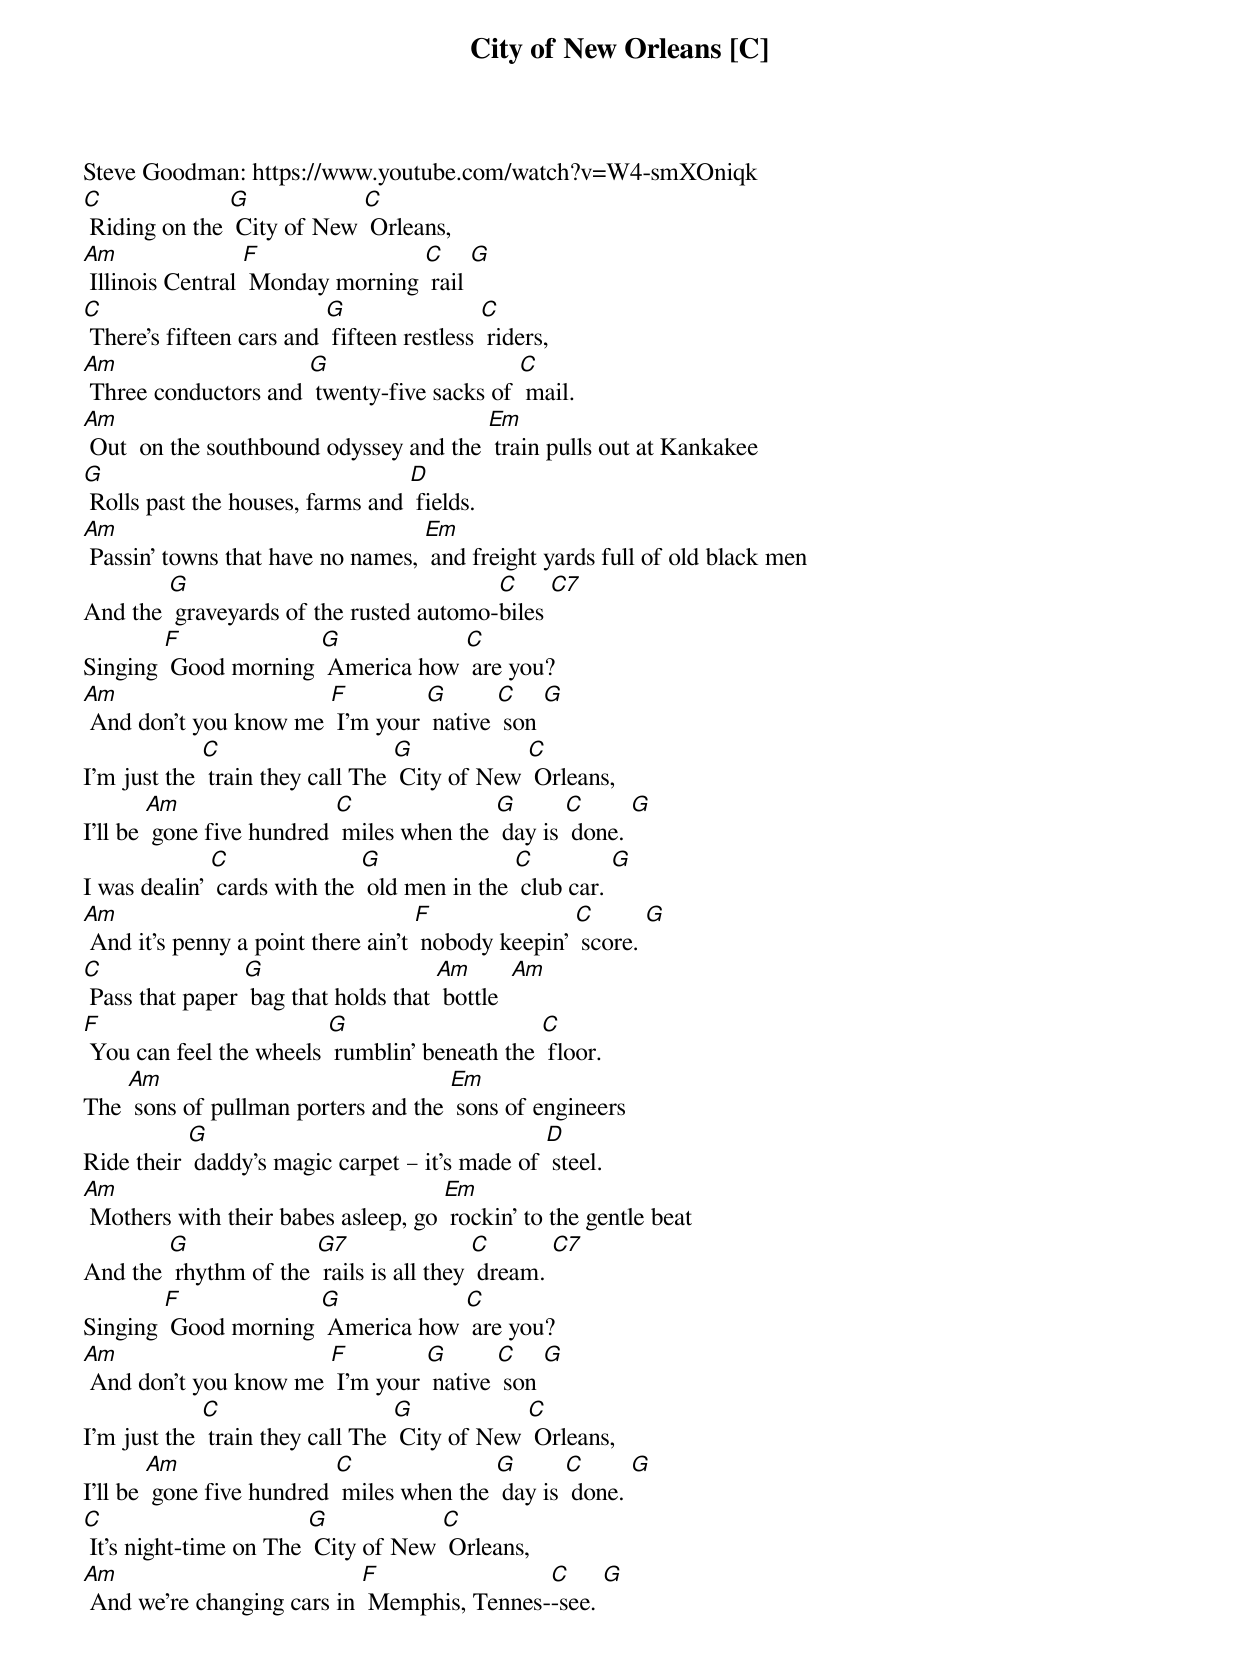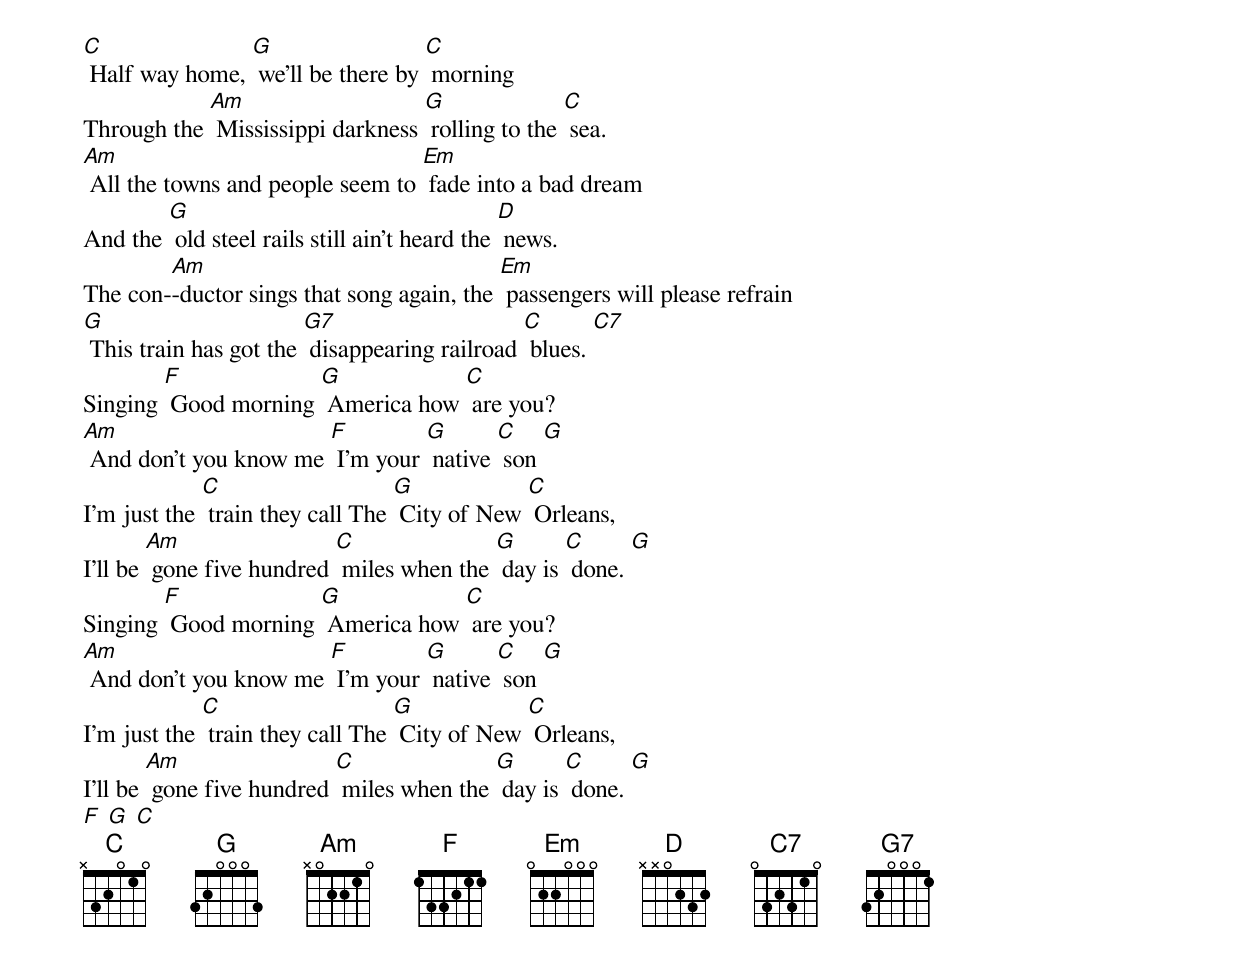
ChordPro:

{t: City of New Orleans [C] }
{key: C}
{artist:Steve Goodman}
Steve Goodman: https://www.youtube.com/watch?v=W4-smXOniqk
{c: }
[C] Riding on the [G] City of New [C] Orleans,
[Am] Illinois Central [F] Monday morning [C] rail [G]
[C] There’s fifteen cars and [G] fifteen restless [C] riders,
[Am] Three conductors and [G] twenty-five sacks of [C] mail.
[Am] Out  on the southbound odyssey and the [Em] train pulls out at Kankakee
[G] Rolls past the houses, farms and [D] fields.
[Am] Passin' towns that have no names, [Em] and freight yards full of old black men
And the [G] graveyards of the rusted automo-[C]biles [C7]
{c: }
Singing [F] Good morning [G] America how [C] are you?
[Am] And don't you know me [F] I'm your [G] native [C] son [G]
I'm just the [C] train they call The [G] City of New [C] Orleans,
I'll be [Am] gone five hundred [C] miles when the [G] day is [C] done. [G]
{c: }
I was dealin' [C] cards with the [G] old men in the [C] club car. [G]
[Am] And it’s penny a point there ain't [F] nobody keepin' [C] score. [G]
[C] Pass that paper [G] bag that holds that [Am] bottle  [Am]
[F] You can feel the wheels [G] rumblin' beneath the [C] floor.
{c: }
The [Am] sons of pullman porters and the [Em] sons of engineers
Ride their [G] daddy’s magic carpet – it’s made of [D] steel.
[Am] Mothers with their babes asleep, go [Em] rockin' to the gentle beat
And the [G] rhythm of the [G7] rails is all they [C] dream. [C7]
{c: }
Singing [F] Good morning [G] America how [C] are you?
[Am] And don't you know me [F] I'm your [G] native [C] son [G]
I'm just the [C] train they call The [G] City of New [C] Orleans,
I'll be [Am] gone five hundred [C] miles when the [G] day is [C] done. [G]
{c: }
[C] It’s night-time on The [G] City of New [C] Orleans,
[Am] And we’re changing cars in [F] Memphis, Tennes-[C]-see. [G]
[C] Half way home, [G] we'll be there by [C] morning
Through the [Am] Mississippi darkness [G] rolling to the [C] sea.
{c: }
[Am] All the towns and people seem to [Em] fade into a bad dream
And the [G] old steel rails still ain't heard the [D] news.
The con-[Am]-ductor sings that song again, the [Em] passengers will please refrain
[G] This train has got the [G7] disappearing railroad [C] blues. [C7]
{c: }
Singing [F] Good morning [G] America how [C] are you?
[Am] And don't you know me [F] I'm your [G] native [C] son [G]
I'm just the [C] train they call The [G] City of New [C] Orleans,
I'll be [Am] gone five hundred [C] miles when the [G] day is [C] done. [G]
{c: }
Singing [F] Good morning [G] America how [C] are you?
[Am] And don't you know me [F] I'm your [G] native [C] son [G]
I'm just the [C] train they call The [G] City of New [C] Orleans,
I'll be [Am] gone five hundred [C] miles when the [G] day is [C] done. [G]
{c: }
[F] [G] [C]
